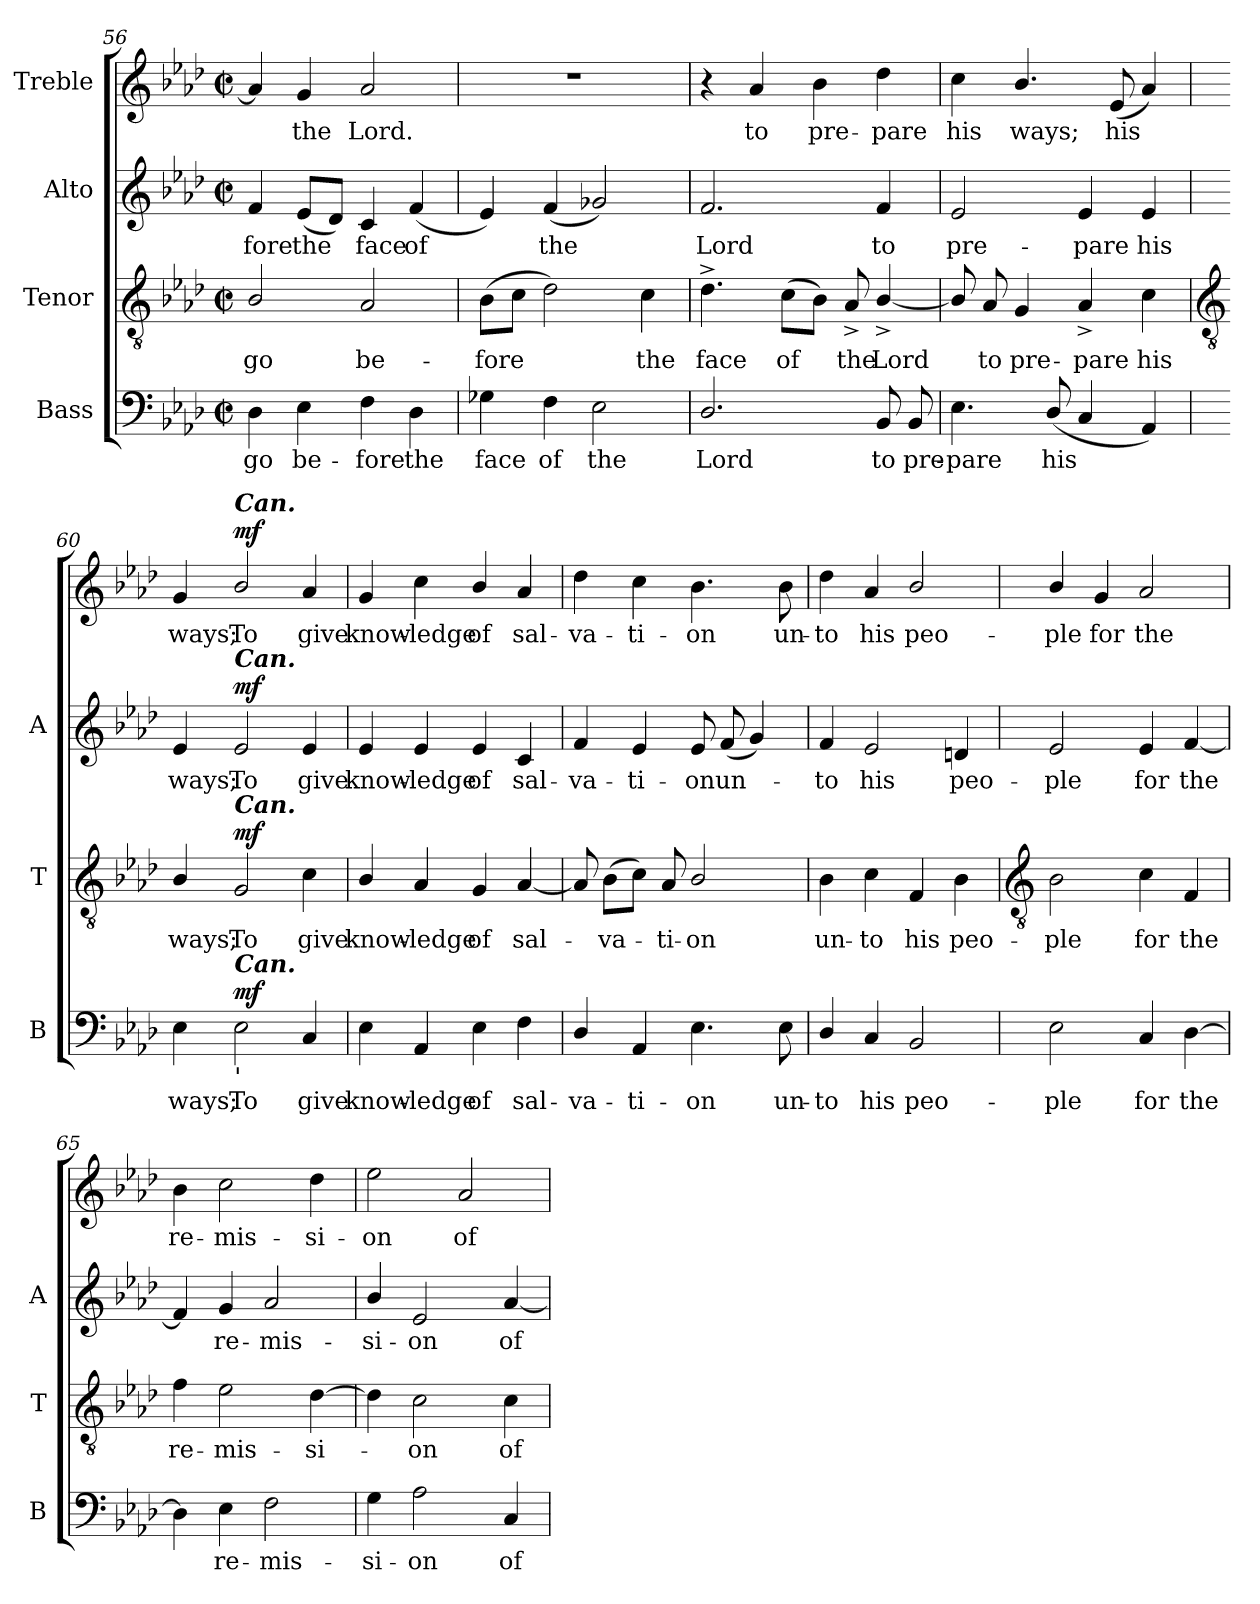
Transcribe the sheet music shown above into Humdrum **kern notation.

**kern	**text	**dynam	**kern	**text	**dynam	**kern	**text	**dynam	**kern	**text	**dynam
*part4	*part4	*part4	*part3	*part3	*part3	*part2	*part2	*part2	*part1	*part1	*part1
*staff4	*staff4	*staff4	*staff3	*staff3	*staff3	*staff2	*staff2	*staff2	*staff1	*staff1	*staff1
*I"Bass	*	*	*I"Tenor	*	*	*I"Alto	*	*	*I"Treble	*	*
*I'B	*	*	*I'T	*	*	*I'A	*	*	*	*	*
!!LO:LB:g=z
*clefF4	*	*	*clefGv2	*	*	*clefG2	*	*	*clefG2	*	*
*k[b-e-a-d-]	*	*	*k[b-e-a-d-]	*	*	*k[b-e-a-d-]	*	*	*k[b-e-a-d-]	*	*
*A-:	*	*	*A-:	*	*	*A-:	*	*	*A-:	*	*
*M2/2	*	*	*M2/2	*	*	*M2/2	*	*	*M2/2	*	*
*met(c|)	*	*	*met(c|)	*	*	*met(c|)	*	*	*met(c|)	*	*
=56	=56	=56	=56	=56	=56	=56	=56	=56	=56	=56	=56
!	!LO:LY:b	!	!	!LO:LY:b	!	!	!LO:LY:b	!	!	!	!
4D-	go	.	2B-/	go	.	4f	-fore	.	4a-]	.	.
!	!LO:LY:b	!	!	!	!	!	!LO:LY:b	!	!	!LO:LY:b	!
4E-	be-	.	.	.	.	(<8e-L	the	.	4g	the	.
.	.	.	.	.	.	8d-J)	.	.	.	.	.
!	!LO:LY:b	!	!	!LO:LY:b	!	!	!LO:LY:b	!	!	!LO:LY:b	!
4F	-fore	.	2A-	be-	.	4c	face	.	2a-	Lord.	.
!	!LO:LY:b	!	!	!	!	!	!LO:LY:b	!	!	!	!
4D-	the	.	.	.	.	(<4f	of	.	.	.	.
=57	=57	=57	=57	=57	=57	=57	=57	=57	=57	=57	=57
!	!LO:LY:b	!	!	!LO:LY:b	!	!	!	!	!	!	!
4G-X	face	.	(>8B-L	-fore	.	4e-)	.	.	1r	.	.
.	.	.	8cJ	.	.	.	.	.	.	.	.
!	!LO:LY:b	!	!	!	!	!	!LO:LY:b	!	!	!	!
4F	of	.	2d-)	.	.	(<4f	the	.	.	.	.
!	!LO:LY:b	!	!	!	!	!	!	!	!	!	!
2E-	the	.	.	.	.	2g-X)	.	.	.	.	.
!	!	!	!	!LO:LY:b	!	!	!	!	!	!	!
.	.	.	4c	the	.	.	.	.	.	.	.
=58	=58	=58	=58	=58	=58	=58	=58	=58	=58	=58	=58
!	!LO:LY:b	!	!	!LO:LY:b	!	!	!LO:LY:b	!	!	!	!
2.D-/	Lord	.	4.d-^	face	.	2.f	Lord	.	4r	.	.
!	!	!	!	!	!	!	!	!	!	!LO:LY:b	!
.	.	.	.	.	.	.	.	.	4a-	to	.
!	!	!	!	!LO:LY:b	!	!	!	!	!	!	!
.	.	.	(>8cL	of	.	.	.	.	.	.	.
!	!	!	!	!	!	!	!	!	!	!LO:LY:b	!
.	.	.	8B-J)	.	.	.	.	.	4b-	pre-	.
!	!	!	!	!LO:LY:b	!	!	!	!	!	!	!
.	.	.	8A-^	the	.	.	.	.	.	.	.
!	!LO:LY:b	!	!	!LO:LY:b	!	!	!LO:LY:b	!	!	!LO:LY:b	!
8BB-	to	.	[4B-^/	Lord	.	4f	to	.	4dd-	-pare	.
!	!LO:LY:b	!	!	!	!	!	!	!	!	!	!
8BB-	pre-	.	.	.	.	.	.	.	.	.	.
=59	=59	=59	=59	=59	=59	=59	=59	=59	=59	=59	=59
!	!LO:LY:b	!	!	!	!	!	!LO:LY:b	!	!	!LO:LY:b	!
4.E-	-pare	.	8B-/]	.	.	2e-	pre-	.	4cc	his	.
!	!	!	!	!LO:LY:b	!	!	!	!	!	!	!
.	.	.	8A-	to	.	.	.	.	.	.	.
!	!	!	!	!LO:LY:b	!	!	!	!	!	!LO:LY:b	!
.	.	.	4G	pre-	.	.	.	.	4.b-/	ways;	.
!	!LO:LY:b	!	!	!	!	!	!	!	!	!	!
(<8D-/L	his	.	.	.	.	.	.	.	.	.	.
!	!	!	!	!LO:LY:b	!	!	!LO:LY:b	!	!	!	!
4C	.	.	4A-^	-pare	.	4e-	-pare	.	.	.	.
!	!	!	!	!	!	!	!	!	!	!LO:LY:b	!
.	.	.	.	.	.	.	.	.	(<8e-L	his	.
!	!	!	!	!LO:LY:b	!	!	!LO:LY:b	!	!	!	!
4AA-)	.	.	4c	his	.	4e-	his	.	4a-)	.	.
!!LO:LB:g=z
=60	=60	=60	=60	=60	=60	=60	=60	=60	=60	=60	=60
*	*	*	*clefGv2	*	*	*	*	*	*	*	*
!	!LO:LY:b	!	!	!LO:LY:b	!	!	!LO:LY:b	!	!	!LO:LY:b	!
4E-	ways;	.	4B-/	ways;	.	4e-	ways;	.	4g	ways;	.
!	!	!	!	!	!	!	!	!	!LO:TX:a:Bi:t=Can.	!	!
!	!	!	!	!	!	!LO:TX:a:Bi:t=Can.	!	!	!	!	!
!	!	!	!LO:TX:a:Bi:t=Can.	!	!	!	!	!	!	!	!
!LO:TX:b:t='	!	!	!	!	!	!	!	!	!	!	!
!LO:TX:a:Bi:t=Can.	!	!	!	!	!	!	!	!	!	!	!
!	!LO:LY:b	!LO:DY:b	!	!LO:LY:b	!LO:DY:b	!	!LO:LY:b	!LO:DY:b	!	!LO:LY:b	!LO:DY:b
2E-	To	mf	2G	To	mf	2e-	To	mf	2b-/	To	mf
!	!LO:LY:b	!	!	!LO:LY:b	!	!	!LO:LY:b	!	!	!LO:LY:b	!
4C	give	.	4c	give	.	4e-	give	.	4a-	give	.
=61	=61	=61	=61	=61	=61	=61	=61	=61	=61	=61	=61
!	!LO:LY:b	!	!	!LO:LY:b	!	!	!LO:LY:b	!	!	!LO:LY:b	!
4E-	know-	.	4B-/	know-	.	4e-	know-	.	4g	know-	.
!	!LO:LY:b	!	!	!LO:LY:b	!	!	!LO:LY:b	!	!	!LO:LY:b	!
4AA-	-ledge	.	4A-	-ledge	.	4e-	-ledge	.	4cc	-ledge	.
!	!LO:LY:b	!	!	!LO:LY:b	!	!	!LO:LY:b	!	!	!LO:LY:b	!
4E-	of	.	4G	of	.	4e-	of	.	4b-/	of	.
!	!LO:LY:b	!	!	!LO:LY:b	!	!	!LO:LY:b	!	!	!LO:LY:b	!
4F	sal-	.	[4A-	sal-	.	4c	sal-	.	4a-	sal-	.
=62	=62	=62	=62	=62	=62	=62	=62	=62	=62	=62	=62
!	!LO:LY:b	!	!	!	!	!	!LO:LY:b	!	!	!LO:LY:b	!
4D-/	-va-	.	8A-]	.	.	4f	-va-	.	4dd-	-va-	.
!	!	!	!	!LO:LY:b	!	!	!	!	!	!	!
.	.	.	(>8B-\L	va-	.	.	.	.	.	.	.
!	!LO:LY:b	!	!	!	!	!	!LO:LY:b	!	!	!LO:LY:b	!
4AA-	-ti-	.	8c\J)	.	.	4e-	-ti-	.	4cc	-ti-	.
!	!	!	!	!LO:LY:b	!	!	!	!	!	!	!
.	.	.	8A-/	ti-	.	.	.	.	.	.	.
!	!LO:LY:b	!	!	!LO:LY:b	!	!	!LO:LY:b	!	!	!LO:LY:b	!
4.E-	-on	.	2B-/	-on	.	8e-	-on	.	4.b-	-on	.
!	!	!	!	!	!	!	!LO:LY:b	!	!	!	!
.	.	.	.	.	.	(<8fL	un-	.	.	.	.
.	.	.	.	.	.	4g)	.	.	.	.	.
!	!LO:LY:b	!	!	!	!	!	!	!	!	!LO:LY:b	!
8E-	un-	.	.	.	.	.	.	.	8b-	un-	.
=63	=63	=63	=63	=63	=63	=63	=63	=63	=63	=63	=63
!	!LO:LY:b	!	!	!LO:LY:b	!	!	!LO:LY:b	!	!	!LO:LY:b	!
4D-/	-to	.	4B-	un-	.	4f	to	.	4dd-	-to	.
!	!LO:LY:b	!	!	!LO:LY:b	!	!	!LO:LY:b	!	!	!LO:LY:b	!
4C	his	.	4c	-to	.	2e-	his	.	4a-	his	.
!	!LO:LY:b	!	!	!LO:LY:b	!	!	!	!	!	!LO:LY:b	!
2BB-	peo-	.	4F	his	.	.	.	.	2b-/	peo-	.
!	!	!	!	!LO:LY:b	!	!	!LO:LY:b	!	!	!	!
.	.	.	4B-	peo-	.	4dn	peo-	.	.	.	.
!!LO:LB:g=z
=64	=64	=64	=64	=64	=64	=64	=64	=64	=64	=64	=64
*	*	*	*clefGv2	*	*	*	*	*	*	*	*
!	!LO:LY:b	!	!	!LO:LY:b	!	!	!LO:LY:b	!	!	!LO:LY:b	!
2E-	-ple	.	2B-	-ple	.	2e-	-ple	.	4b-/	-ple	.
!	!	!	!	!	!	!	!	!	!	!LO:LY:b	!
.	.	.	.	.	.	.	.	.	4g	for	.
!	!LO:LY:b	!	!	!LO:LY:b	!	!	!LO:LY:b	!	!	!LO:LY:b	!
4C	for	.	4c	for	.	4e-	for	.	2a-	the	.
!	!LO:LY:b	!	!	!LO:LY:b	!	!	!LO:LY:b	!	!	!	!
[4D-	the	.	4F	the	.	[4f	the	.	.	.	.
=65	=65	=65	=65	=65	=65	=65	=65	=65	=65	=65	=65
!	!	!	!	!LO:LY:b	!	!	!	!	!	!LO:LY:b	!
4D-]	.	.	4f	re-	.	4f]	.	.	4b-	re-	.
!	!LO:LY:b	!	!	!LO:LY:b	!	!	!LO:LY:b	!	!	!LO:LY:b	!
4E-	re-	.	2e-	-mis-	.	4g	re-	.	2cc	-mis-	.
!	!LO:LY:b	!	!	!	!	!	!LO:LY:b	!	!	!	!
2F	-mis-	.	.	.	.	2a-	-mis-	.	.	.	.
!	!	!	!	!LO:LY:b	!	!	!	!	!	!LO:LY:b	!
.	.	.	[4d-	-si-	.	.	.	.	4dd-	-si-	.
=66	=66	=66	=66	=66	=66	=66	=66	=66	=66	=66	=66
!	!LO:LY:b	!	!	!	!	!	!LO:LY:b	!	!	!LO:LY:b	!
4G	-si-	.	4d-]	.	.	4b-/	-si-	.	2ee-	-on	.
!	!LO:LY:b	!	!	!LO:LY:b	!	!	!LO:LY:b	!	!	!	!
2A-	-on	.	2c	on	.	2e-	-on	.	.	.	.
!	!	!	!	!	!	!	!	!	!	!LO:LY:b	!
.	.	.	.	.	.	.	.	.	2a-	of	.
!	!LO:LY:b	!	!	!LO:LY:b	!	!	!LO:LY:b	!	!	!	!
4C	of	.	4c	of	.	[4a-	of	.	.	.	.
=	=	=	=	=	=	=	=	=	=	=	=
*-	*-	*-	*-	*-	*-	*-	*-	*-	*-	*-	*-
